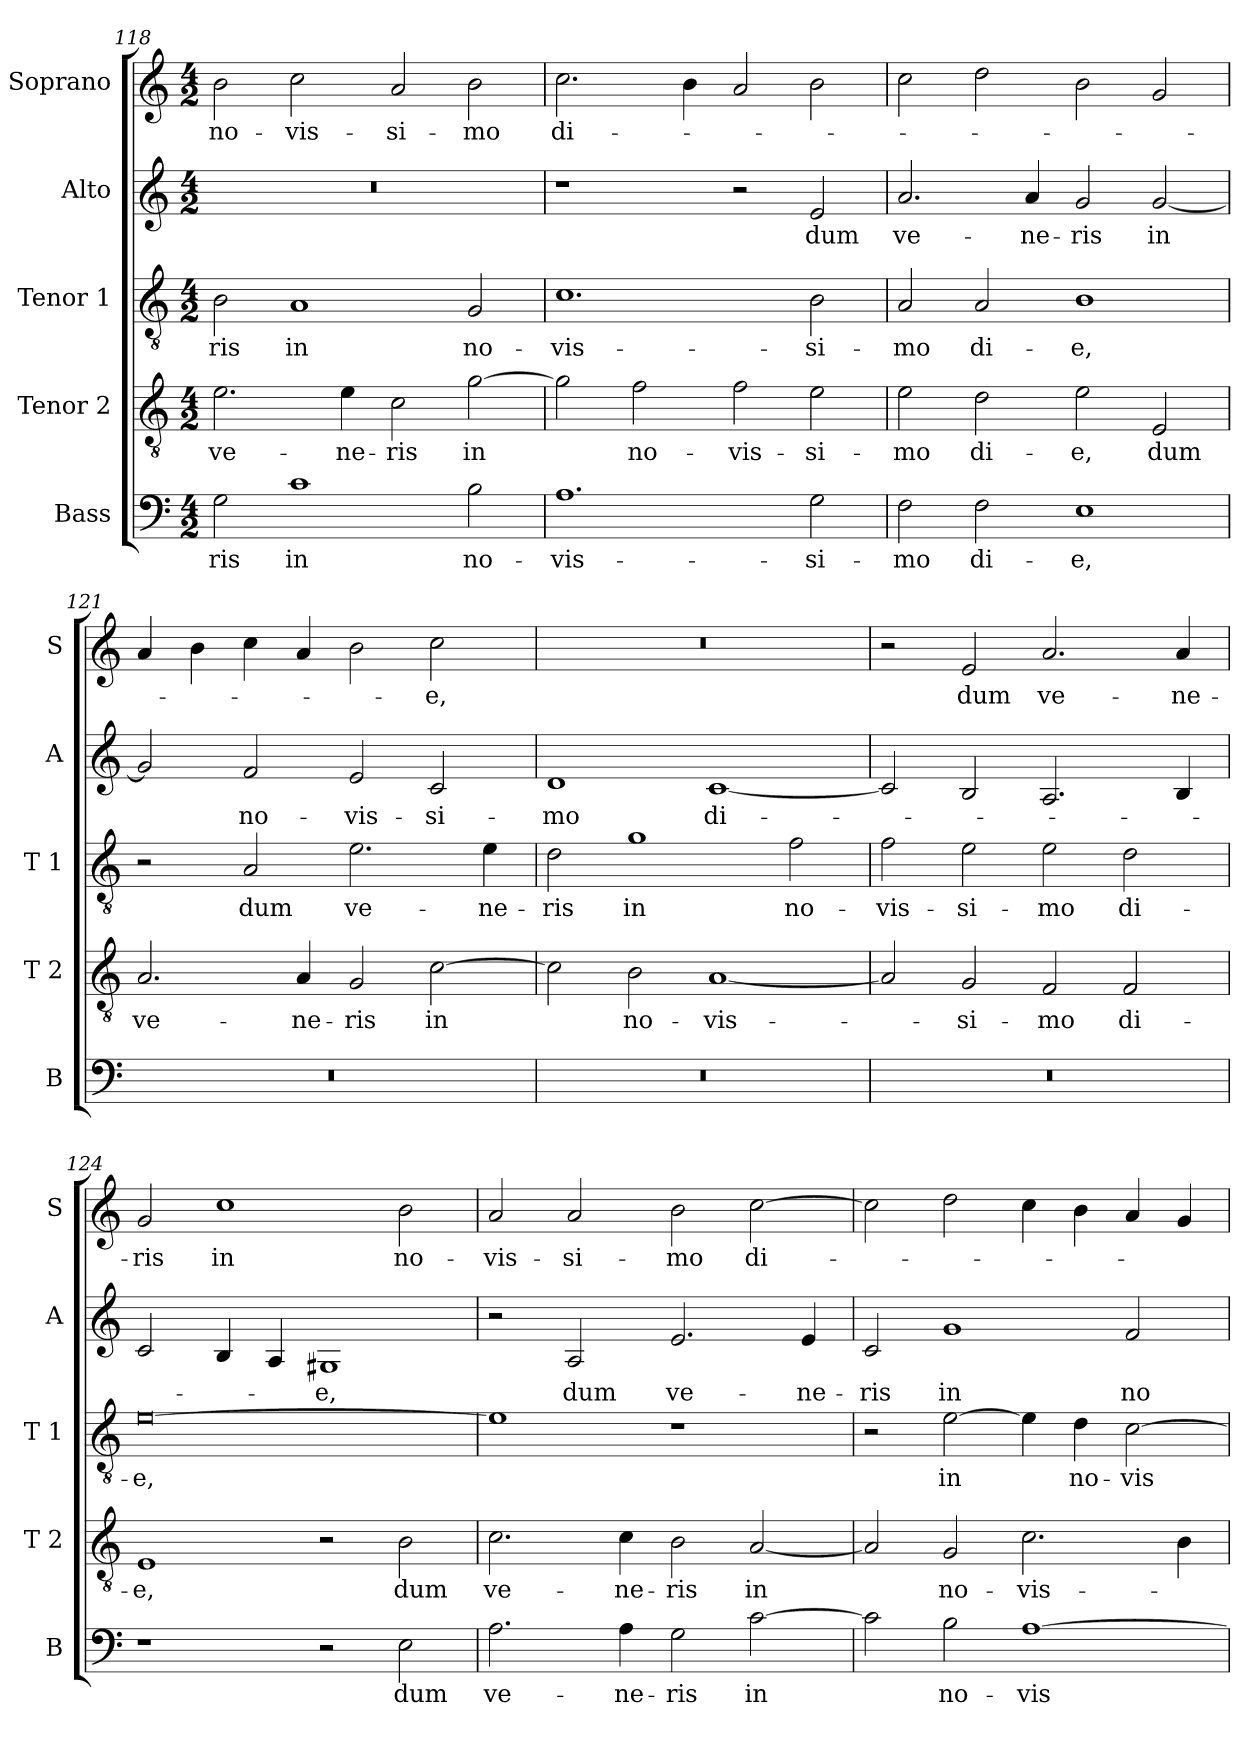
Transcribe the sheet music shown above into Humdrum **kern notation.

**kern	**text	**kern	**text	**kern	**text	**kern	**text	**kern	**text
*part5	*part5	*part4	*part4	*part3	*part3	*part2	*part2	*part1	*part1
*staff5	*staff5	*staff4	*staff4	*staff3	*staff3	*staff2	*staff2	*staff1	*staff1
*I"Bass	*	*I"Tenor 2	*	*I"Tenor 1	*	*I"Alto	*	*I"Soprano	*
*I'B	*	*I'T 2	*	*I'T 1	*	*I'A	*	*I'S	*
!!LO:PB:g=z
*clefF4	*	*clefGv2	*	*clefGv2	*	*clefG2	*	*clefG2	*
*k[]	*	*k[]	*	*k[]	*	*k[]	*	*k[]	*
*C:	*	*C:	*	*C:	*	*C:	*	*C:	*
*M4/2	*	*M4/2	*	*M4/2	*	*M4/2	*	*M4/2	*
=118	=118	=118	=118	=118	=118	=118	=118	=118	=118
!	!LO:LY:b	!	!LO:LY:b	!	!LO:LY:b	!	!	!	!LO:LY:b
2G\	-ris	2.e\	ve-	2B\	-ris	0r	.	2b\	no-
!	!LO:LY:b	!	!	!	!LO:LY:b	!	!	!	!LO:LY:b
1c	in	.	.	1A	in	.	.	2cc\	-vis-
!	!	!	!LO:LY:b	!	!	!	!	!	!
.	.	4e\	-ne-	.	.	.	.	.	.
!	!	!	!LO:LY:b	!	!	!	!	!	!LO:LY:b
.	.	2c\	-ris	.	.	.	.	2a/	-si-
!	!LO:LY:b	!	!LO:LY:b	!	!LO:LY:b	!	!	!	!LO:LY:b
2B\	no-	[2g\	in	2G/	no-	.	.	2b\	-mo
=119	=119	=119	=119	=119	=119	=119	=119	=119	=119
!	!LO:LY:b	!	!	!	!LO:LY:b	!	!	!	!LO:LY:b
1.A	-vis-	2g\]	.	1.c	-vis-	1r	.	2.cc\	di-
!	!	!	!LO:LY:b	!	!	!	!	!	!
.	.	2f\	no-	.	.	.	.	.	.
.	.	.	.	.	.	.	.	4b\	.
!	!	!	!LO:LY:b	!	!	!	!	!	!
.	.	2f\	-vis-	.	.	2r	.	2a/	.
!	!LO:LY:b	!	!LO:LY:b	!	!LO:LY:b	!	!LO:LY:b	!	!
2G\	-si-	2e\	-si-	2B\	-si-	2e/	dum	2b\	.
=120	=120	=120	=120	=120	=120	=120	=120	=120	=120
!	!LO:LY:b	!	!LO:LY:b	!	!LO:LY:b	!	!LO:LY:b	!	!
2F\	-mo	2e\	-mo	2A/	-mo	2.a/	ve-	2cc\	.
!	!LO:LY:b	!	!LO:LY:b	!	!LO:LY:b	!	!	!	!
2F\	di-	2d\	di-	2A/	di-	.	.	2dd\	.
!	!	!	!	!	!	!	!LO:LY:b	!	!
.	.	.	.	.	.	4a/	-ne-	.	.
!	!LO:LY:b	!	!LO:LY:b	!	!LO:LY:b	!	!LO:LY:b	!	!
1E	-e,	2e\	-e,	1B	-e,	2g/	-ris	2b\	.
!	!	!	!LO:LY:b	!	!	!	!LO:LY:b	!	!
.	.	2E/	dum	.	.	[2g/	in	2g/	.
=121	=121	=121	=121	=121	=121	=121	=121	=121	=121
!	!	!	!LO:LY:b	!	!	!	!	!	!
0r	.	2.A/	ve-	2r	.	2g/]	.	4a/	.
.	.	.	.	.	.	.	.	4b\	.
!	!	!	!	!	!LO:LY:b	!	!LO:LY:b	!	!
.	.	.	.	2A/	dum	2f/	no-	4cc\	.
!	!	!	!LO:LY:b	!	!	!	!	!	!
.	.	4A/	-ne-	.	.	.	.	4a/	.
!	!	!	!LO:LY:b	!	!LO:LY:b	!	!LO:LY:b	!	!
.	.	2G/	-ris	2.e\	ve-	2e/	-vis-	2b\	.
!	!	!	!LO:LY:b	!	!	!	!LO:LY:b	!	!LO:LY:b
.	.	[2c\	in	.	.	2c/	-si-	2cc\	-e,
!	!	!	!	!	!LO:LY:b	!	!	!	!
.	.	.	.	4e\	-ne-	.	.	.	.
!!LO:LB:g=z
=122	=122	=122	=122	=122	=122	=122	=122	=122	=122
!	!	!	!	!	!LO:LY:b	!	!LO:LY:b	!	!
0r	.	2c\]	.	2d\	-ris	1d	-mo	0r	.
!	!	!	!LO:LY:b	!	!LO:LY:b	!	!	!	!
.	.	2B\	no-	1g	in	.	.	.	.
!	!	!	!LO:LY:b	!	!	!	!LO:LY:b	!	!
.	.	[1A	-vis-	.	.	[1c	di-	.	.
!	!	!	!	!	!LO:LY:b	!	!	!	!
.	.	.	.	2f\	no-	.	.	.	.
=123	=123	=123	=123	=123	=123	=123	=123	=123	=123
!	!	!	!	!	!LO:LY:b	!	!	!	!
0r	.	2A/]	.	2f\	-vis-	2c/]	.	2r	.
!	!	!	!LO:LY:b	!	!LO:LY:b	!	!	!	!LO:LY:b
.	.	2G/	-si-	2e\	-si-	2B/	.	2e/	dum
!	!	!	!LO:LY:b	!	!LO:LY:b	!	!	!	!LO:LY:b
.	.	2F/	-mo	2e\	-mo	2.A/	.	2.a/	ve-
!	!	!	!LO:LY:b	!	!LO:LY:b	!	!	!	!
.	.	2F/	di-	2d\	di-	.	.	.	.
!	!	!	!	!	!	!	!	!	!LO:LY:b
.	.	.	.	.	.	4B/	.	4a/	-ne-
=124	=124	=124	=124	=124	=124	=124	=124	=124	=124
!	!	!	!LO:LY:b	!	!LO:LY:b	!	!	!	!LO:LY:b
1r	.	1E	-e,	[0e	-e,	2c/	.	2g/	-ris
!	!	!	!	!	!	!	!	!	!LO:LY:b
.	.	.	.	.	.	4B/	.	1cc	in
.	.	.	.	.	.	4A/	.	.	.
!	!	!	!	!	!	!	!LO:LY:b	!	!
2r	.	2r	.	.	.	1G#X	-e,	.	.
!	!LO:LY:b	!	!LO:LY:b	!	!	!	!	!	!LO:LY:b
2E\	dum	2B\	dum	.	.	.	.	2b\	no-
=125	=125	=125	=125	=125	=125	=125	=125	=125	=125
!	!LO:LY:b	!	!LO:LY:b	!	!	!	!	!	!LO:LY:b
2.A\	ve-	2.c\	ve-	1e]	.	2r	.	2a/	-vis-
!	!	!	!	!	!	!	!LO:LY:b	!	!LO:LY:b
.	.	.	.	.	.	2A/	dum	2a/	-si-
!	!LO:LY:b	!	!LO:LY:b	!	!	!	!	!	!
4A\	-ne-	4c\	-ne-	.	.	.	.	.	.
!	!LO:LY:b	!	!LO:LY:b	!	!	!	!LO:LY:b	!	!LO:LY:b
2G\	-ris	2B\	-ris	1r	.	2.e/	ve-	2b\	-mo
!	!LO:LY:b	!	!LO:LY:b	!	!	!	!	!	!LO:LY:b
[2c\	in	[2A/	in	.	.	.	.	[2cc\	di-
!	!	!	!	!	!	!	!LO:LY:b	!	!
.	.	.	.	.	.	4e/	-ne-	.	.
!!LO:LB:g=z
=126	=126	=126	=126	=126	=126	=126	=126	=126	=126
!	!	!	!	!	!	!	!LO:LY:b	!	!
2c\]	.	2A/]	.	2r	.	2c/	-ris	2cc\]	.
!	!LO:LY:b	!	!LO:LY:b	!	!LO:LY:b	!	!LO:LY:b	!	!
2B\	no-	2G/	no-	[2e\	in	1g	in	2dd\	.
!	!LO:LY:b	!	!LO:LY:b	!	!	!	!	!	!
[1A	-vis-	2.c\	-vis-	4e\]	.	.	.	4cc\	.
!	!	!	!	!	!LO:LY:b	!	!	!	!
.	.	.	.	4d\	no-	.	.	4b\	.
!	!	!	!	!	!LO:LY:b	!	!LO:LY:b	!	!
.	.	.	.	[2c\	-vis-	2f/	no-	4a/	.
.	.	4B\	.	.	.	.	.	4g/	.
=	=	=	=	=	=	=	=	=	=
*-	*-	*-	*-	*-	*-	*-	*-	*-	*-
